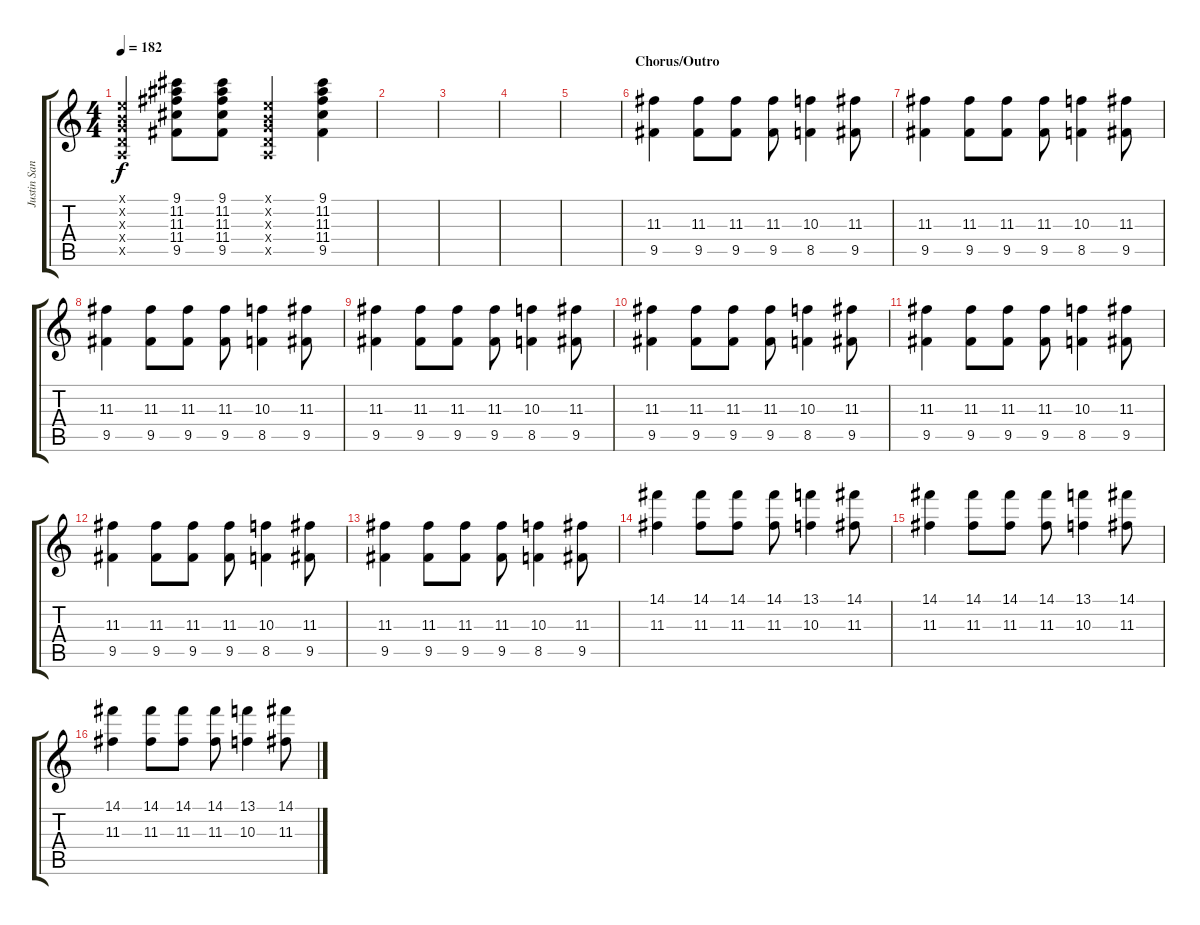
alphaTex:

\track ("Justin Sane - Guitar" "Justin San") {instrument distortionguitar}
\staff {score tabs}
\tuning (E4 B3 G3 D3 A2 E2) {hide}
\ts (4 4)
\tempo 182
\clef g2
\ks c
(0.1{x} 0.2{x} 0.3{x} 0.4{x} 0.5{x}).4{dy f} (9.1 11.2 11.3 11.4 9.5).8 (9.1 11.2 11.3 11.4 9.5).8 (0.1{x} 0.2{x} 0.3{x} 0.4{x} 0.5{x}).4 (9.1 11.2 11.3 11.4 9.5).4 |
|
|
|
|
\section ("" "Chorus/Outro")
(11.3 9.5).4 (11.3 9.5).8 (11.3 9.5).8 (11.3 9.5).8 (10.3 8.5).4 (11.3 9.5).8 |
(11.3 9.5).4 (11.3 9.5).8 (11.3 9.5).8 (11.3 9.5).8 (10.3 8.5).4 (11.3 9.5).8 |
(11.3 9.5).4 (11.3 9.5).8 (11.3 9.5).8 (11.3 9.5).8 (10.3 8.5).4 (11.3 9.5).8 |
(11.3 9.5).4 (11.3 9.5).8 (11.3 9.5).8 (11.3 9.5).8 (10.3 8.5).4 (11.3 9.5).8 |
(11.3 9.5).4 (11.3 9.5).8 (11.3 9.5).8 (11.3 9.5).8 (10.3 8.5).4 (11.3 9.5).8 |
(11.3 9.5).4 (11.3 9.5).8 (11.3 9.5).8 (11.3 9.5).8 (10.3 8.5).4 (11.3 9.5).8 |
(11.3 9.5).4 (11.3 9.5).8 (11.3 9.5).8 (11.3 9.5).8 (10.3 8.5).4 (11.3 9.5).8 |
(11.3 9.5).4 (11.3 9.5).8 (11.3 9.5).8 (11.3 9.5).8 (10.3 8.5).4 (11.3 9.5).8 |
(14.1 11.3).4 (14.1 11.3).8 (14.1 11.3).8 (14.1 11.3).8 (13.1 10.3).4 (14.1 11.3).8 |
(14.1 11.3).4 (14.1 11.3).8 (14.1 11.3).8 (14.1 11.3).8 (13.1 10.3).4 (14.1 11.3).8 |
(14.1 11.3).4 (14.1 11.3).8 (14.1 11.3).8 (14.1 11.3).8 (13.1 10.3).4 (14.1 11.3).8
